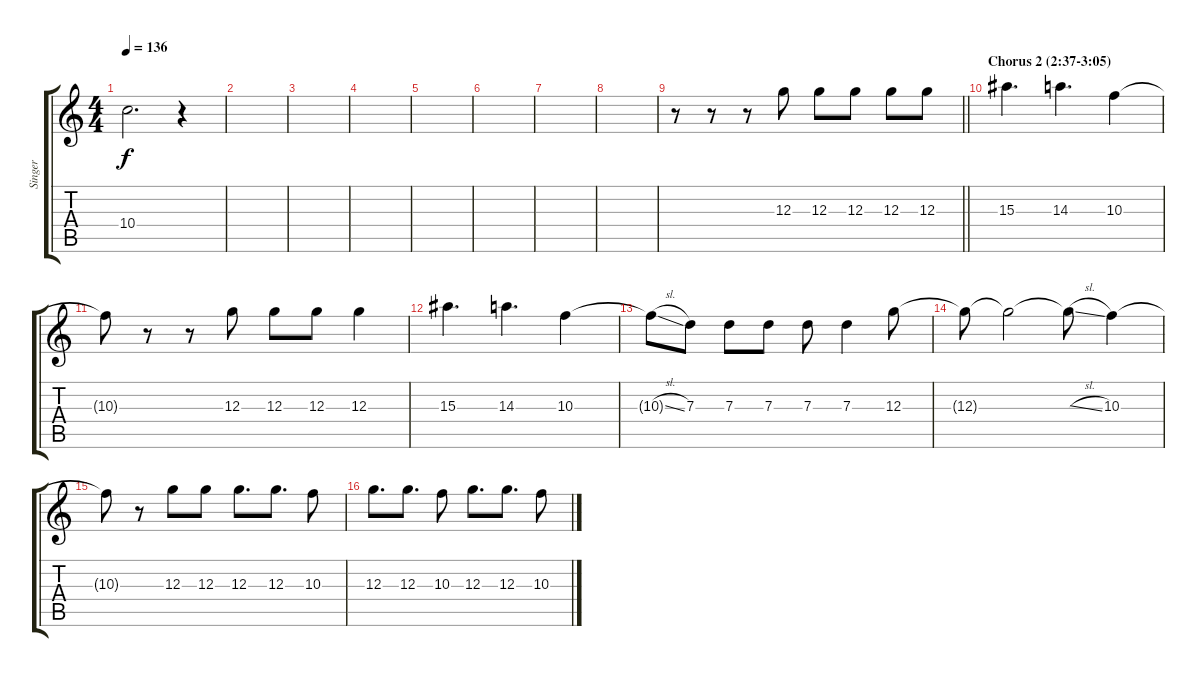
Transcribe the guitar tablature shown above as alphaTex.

\track ("Singer" "Singer") {instrument overdrivenguitar}
\staff {score tabs}
\tuning (E4 B3 G3 D3 A2 E2) {hide}
\ts (4 4)
\tempo 136
\clef g2
\ks c
10.4{t}.2{d dy f} r.4 |
|
|
|
|
|
|
|
\barLineRight lightlight
r.8 r.8 r.8 12.3.8 12.3.8 12.3.8 12.3.8 12.3.8 |
\section ("" "Chorus 2 (2:37-3:05)")
15.3.4{d} 14.3.4{d} 10.3.4 |
10.3{t}.8 r.8 r.8 12.3.8 12.3.8 12.3.8 12.3.4 |
15.3.4{d} 14.3.4{d} 10.3.4 |
10.3{sl t}.8 7.3.8 7.3.8 7.3.8 7.3.8 7.3.4 12.3.8 |
12.3{t}.8 12.3{t}.2 12.3{sl t}.8 10.3.4 |
10.3{t}.8 r.8 12.3.8 12.3.8 12.3.8{d} 12.3.8{d} 10.3.8 |
12.3.8{d} 12.3.8{d} 10.3.8 12.3.8{d} 12.3.8{d} 10.3.8
